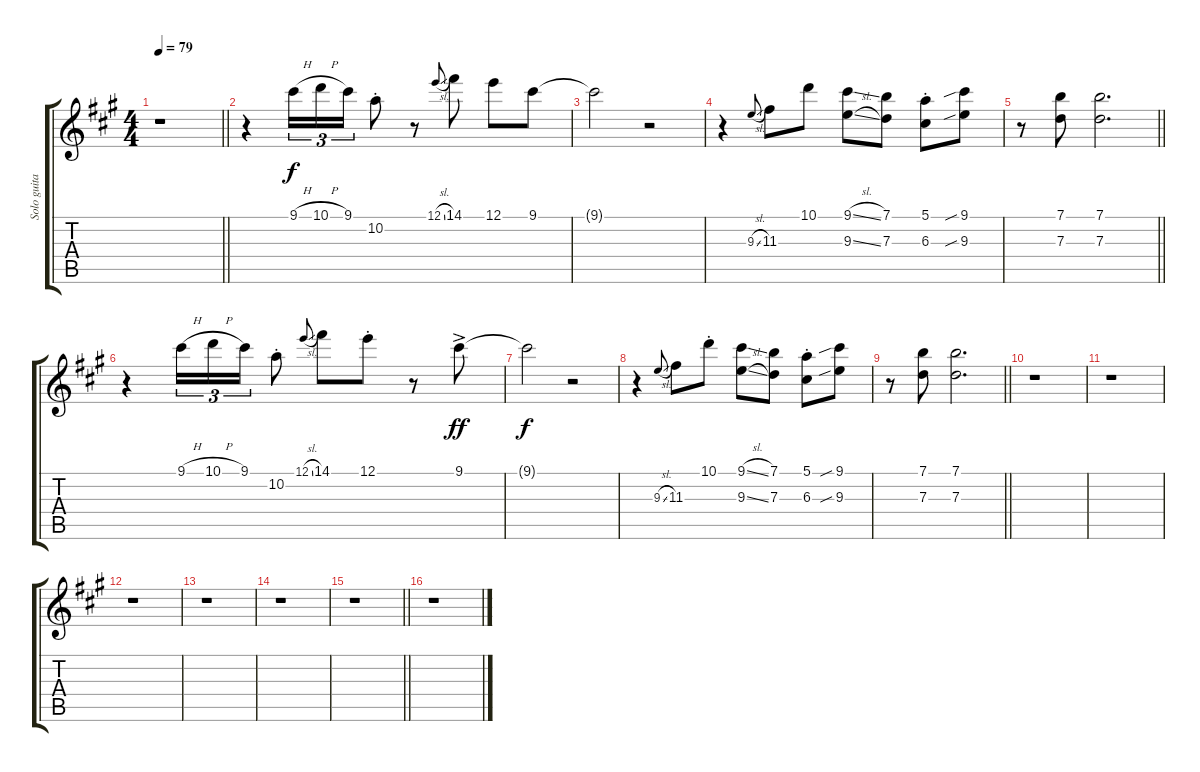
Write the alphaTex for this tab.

\track ("Solo guitar" "Solo guita") {instrument acousticguitarnylon}
\staff {score tabs}
\tuning (E4 B3 G3 D3 A2 E2) {hide}
\ts (4 4)
\tempo 79
\clef g2
\barLineRight lightlight
\ks a
r.1{dy f} |
\section ("" "")
r.4 9.1{h}.16{tu (3 2)} 10.1{h}.16{tu (3 2)} 9.1.16{tu (3 2)} 10.2{st}.8 r.8 12.1{sl}.8{gr onbeat} 14.1.8 12.1.8 9.1.8 |
9.1{t}.2 r.2 |
r.4 9.3{sl}.8{gr onbeat} 11.3.8 10.1.8 (9.1{sl} 9.3{sl}).8 (7.1 7.3).8 (5.1{st} 6.3{st}).8 (9.1{sib} 9.3{sib}).8 |
\barLineRight lightlight
r.8 (7.1 7.3).8 (7.1 7.3).2{d} |
r.4 9.1{h}.16{tu (3 2)} 10.1{h}.16{tu (3 2)} 9.1.16{tu (3 2)} 10.2{st}.8 12.1{sl}.8{gr onbeat} 14.1.8 12.1{st}.8 r.8 9.1{ac}.8{dy ff} |
9.1{t}.2{dy f} r.2 |
r.4 9.3{sl}.8{gr onbeat} 11.3.8 10.1{st}.8 (9.1{sl} 9.3{sl}).8 (7.1 7.3).8 (5.1{st} 6.3{st}).8 (9.1{sib} 9.3{sib}).8 |
\barLineRight lightlight
r.8 (7.1 7.3).8 (7.1 7.3).2{d} |
\section ("" "")
r.1 |
r.1 |
r.1 |
r.1 |
r.1 |
\barLineRight lightlight
r.1 |
\section ("" "")
r.1
